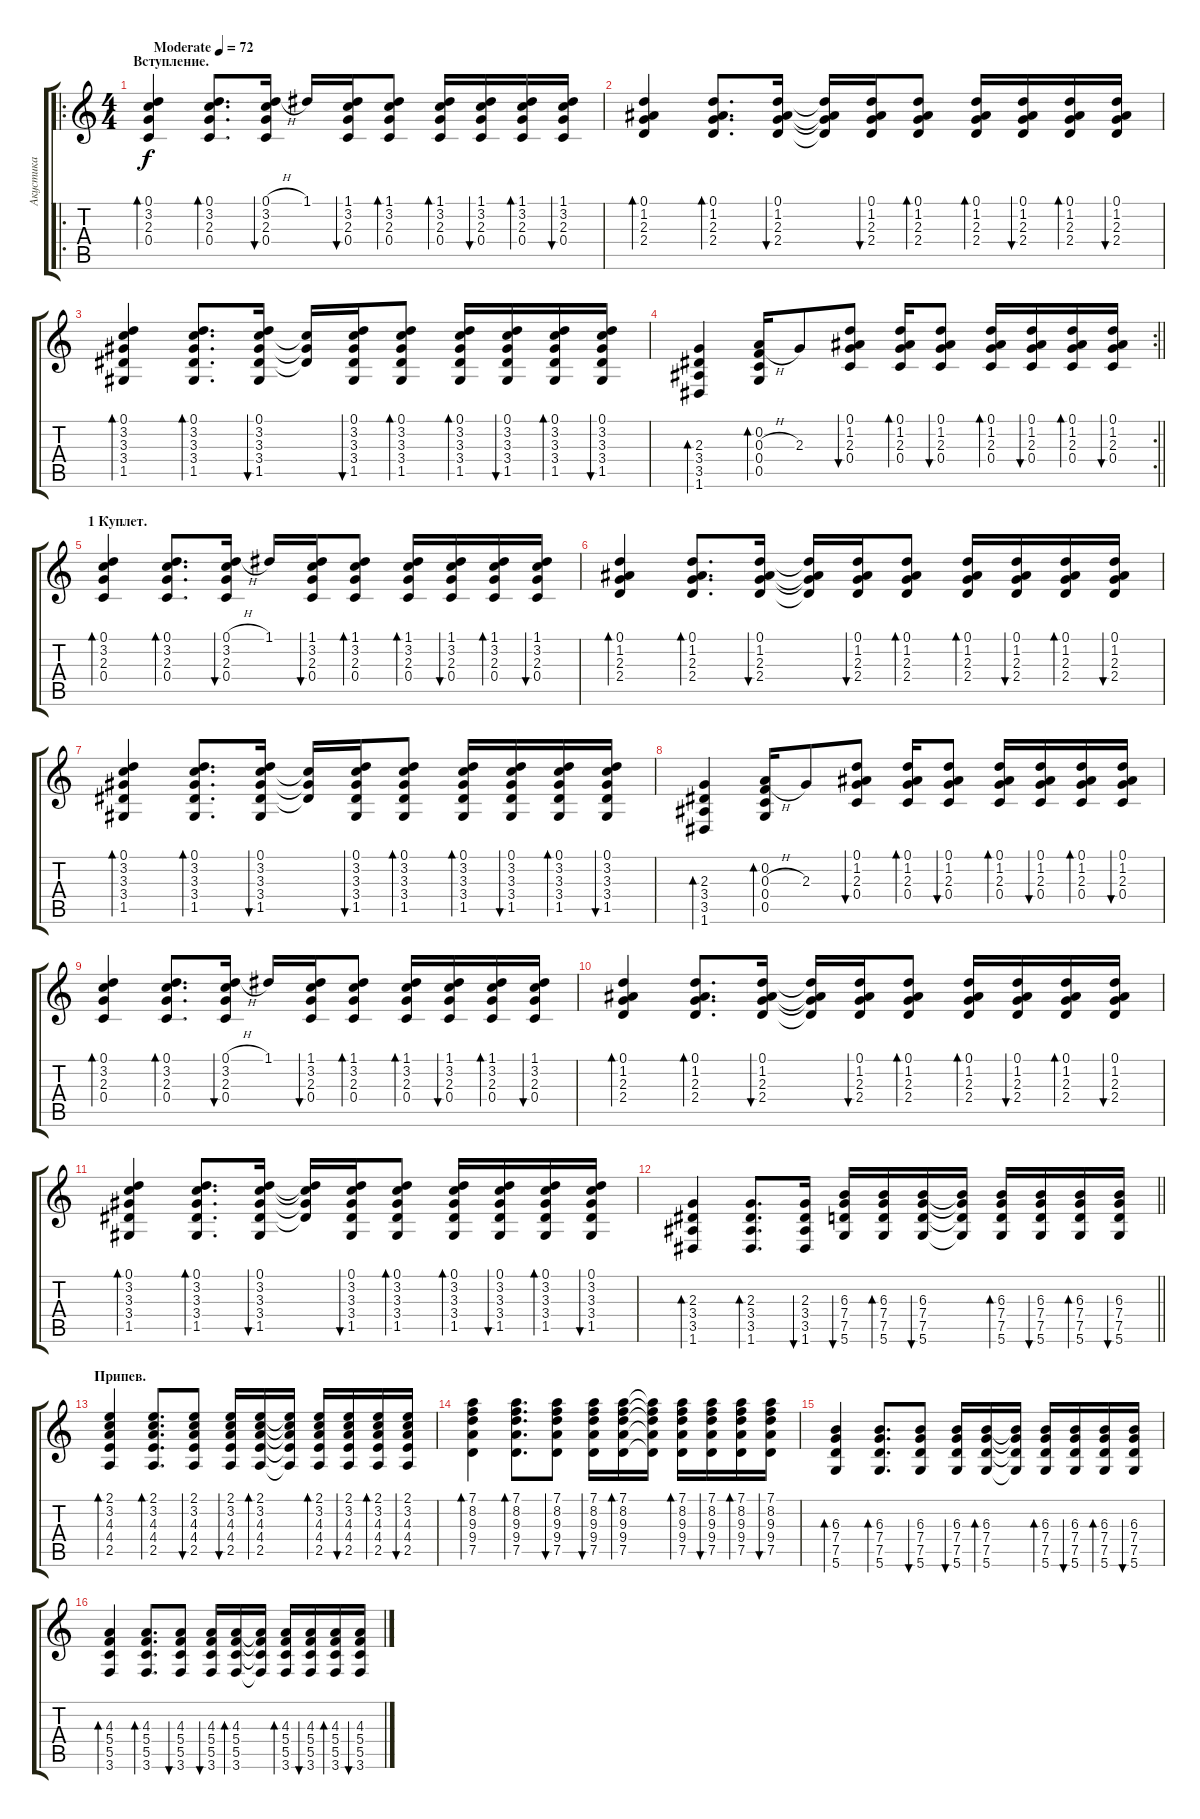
\track ("Акустика" "Акустика") {instrument acousticguitarsteel}
\staff {score tabs}
\tuning (D4 A3 F3 C3 G2 D2) {hide}
\ro
\ts (4 4)
\section ("" "Вступление.")
\tempo (72 "Moderate")
\clef g2
\ks c
(0.1 3.2 2.3 0.4).4{bd 30 dy f instrument acousticguitarsteel} (0.1 3.2 2.3 0.4).8{d bd 30} (0.1{h} 3.2 2.3 0.4).16{bu 30} 1.1.16 (1.1 3.2 2.3 0.4).16{bu 30} (1.1 3.2 2.3 0.4).8{bd 30} (1.1 3.2 2.3 0.4).16{bd 30} (1.1 3.2 2.3 0.4).16{bu 30} (1.1 3.2 2.3 0.4).16{bd 30} (1.1 3.2 2.3 0.4).16{bu 30} |
(0.1 1.2 2.3 2.4).4{bd 30} (0.1 1.2 2.3 2.4).8{d bd 30} (0.1 1.2 2.3 2.4).16{bu 30} (0.1{t} 1.2{t} 2.3{t} 2.4{t}).16 (0.1 1.2 2.3 2.4).16{bu 30} (0.1 1.2 2.3 2.4).8{bd 30} (0.1 1.2 2.3 2.4).16{bd 30} (0.1 1.2 2.3 2.4).16{bu 30} (0.1 1.2 2.3 2.4).16{bd 30} (0.1 1.2 2.3 2.4).16{bu 30} |
(0.1 3.2 3.3 3.4 1.5).4{bd 30} (0.1 3.2 3.3 3.4 1.5).8{d bd 30} (0.1 3.2 3.3 3.4 1.5).16{bu 30} (3.2{t} 3.3{t} 3.4{t}).16 (0.1 3.2 3.3 3.4 1.5).16{bu 30} (0.1 3.2 3.3 3.4 1.5).8{bd 30} (0.1 3.2 3.3 3.4 1.5).16{bd 30} (0.1 3.2 3.3 3.4 1.5).16{bu 30} (0.1 3.2 3.3 3.4 1.5).16{bd 30} (0.1 3.2 3.3 3.4 1.5).16{bu 30} |
\rc 2
\barLineRight lightlight
(2.3 3.4 3.5 1.6).4{bd 30} (0.2 0.3{h} 0.4 0.5).16{bd 30} 2.3.8 (0.1 1.2 2.3 0.4).8{bu 30} (0.1 1.2 2.3 0.4).16{bd 30} (0.1 1.2 2.3 0.4).8{bu 30} (0.1 1.2 2.3 0.4).16{bd 30} (0.1 1.2 2.3 0.4).16{bu 30} (0.1 1.2 2.3 0.4).16{bd 30} (0.1 1.2 2.3 0.4).16{bu 30} |
\section ("" "1 Куплет.")
(0.1 3.2 2.3 0.4).4{bd 30} (0.1 3.2 2.3 0.4).8{d bd 30} (0.1{h} 3.2 2.3 0.4).16{bu 30} 1.1.16 (1.1 3.2 2.3 0.4).16{bu 30} (1.1 3.2 2.3 0.4).8{bd 30} (1.1 3.2 2.3 0.4).16{bd 30} (1.1 3.2 2.3 0.4).16{bu 30} (1.1 3.2 2.3 0.4).16{bd 30} (1.1 3.2 2.3 0.4).16{bu 30} |
(0.1 1.2 2.3 2.4).4{bd 30} (0.1 1.2 2.3 2.4).8{d bd 30} (0.1 1.2 2.3 2.4).16{bu 30} (0.1{t} 1.2{t} 2.3{t} 2.4{t}).16 (0.1 1.2 2.3 2.4).16{bu 30} (0.1 1.2 2.3 2.4).8{bd 30} (0.1 1.2 2.3 2.4).16{bd 30} (0.1 1.2 2.3 2.4).16{bu 30} (0.1 1.2 2.3 2.4).16{bd 30} (0.1 1.2 2.3 2.4).16{bu 30} |
(0.1 3.2 3.3 3.4 1.5).4{bd 30} (0.1 3.2 3.3 3.4 1.5).8{d bd 30} (0.1 3.2 3.3 3.4 1.5).16{bu 30} (3.2{t} 3.3{t} 3.4{t}).16 (0.1 3.2 3.3 3.4 1.5).16{bu 30} (0.1 3.2 3.3 3.4 1.5).8{bd 30} (0.1 3.2 3.3 3.4 1.5).16{bd 30} (0.1 3.2 3.3 3.4 1.5).16{bu 30} (0.1 3.2 3.3 3.4 1.5).16{bd 30} (0.1 3.2 3.3 3.4 1.5).16{bu 30} |
(2.3 3.4 3.5 1.6).4{bd 30} (0.2 0.3{h} 0.4 0.5).16{bd 30} 2.3.8 (0.1 1.2 2.3 0.4).8{bu 30} (0.1 1.2 2.3 0.4).16{bd 30} (0.1 1.2 2.3 0.4).8{bu 30} (0.1 1.2 2.3 0.4).16{bd 30} (0.1 1.2 2.3 0.4).16{bu 30} (0.1 1.2 2.3 0.4).16{bd 30} (0.1 1.2 2.3 0.4).16{bu 30} |
(0.1 3.2 2.3 0.4).4{bd 30} (0.1 3.2 2.3 0.4).8{d bd 30} (0.1{h} 3.2 2.3 0.4).16{bu 30} 1.1.16 (1.1 3.2 2.3 0.4).16{bu 30} (1.1 3.2 2.3 0.4).8{bd 30} (1.1 3.2 2.3 0.4).16{bd 30} (1.1 3.2 2.3 0.4).16{bu 30} (1.1 3.2 2.3 0.4).16{bd 30} (1.1 3.2 2.3 0.4).16{bu 30} |
(0.1 1.2 2.3 2.4).4{bd 30} (0.1 1.2 2.3 2.4).8{d bd 30} (0.1 1.2 2.3 2.4).16{bu 30} (0.1{t} 1.2{t} 2.3{t} 2.4{t}).16 (0.1 1.2 2.3 2.4).16{bu 30} (0.1 1.2 2.3 2.4).8{bd 30} (0.1 1.2 2.3 2.4).16{bd 30} (0.1 1.2 2.3 2.4).16{bu 30} (0.1 1.2 2.3 2.4).16{bd 30} (0.1 1.2 2.3 2.4).16{bu 30} |
(0.1 3.2 3.3 3.4 1.5).4{bd 30} (0.1 3.2 3.3 3.4 1.5).8{d bd 30} (0.1 3.2 3.3 3.4 1.5).16{bu 30} (0.1{t} 3.2{t} 3.3{t} 3.4{t}).16 (0.1 3.2 3.3 3.4 1.5).16{bu 30} (0.1 3.2 3.3 3.4 1.5).8{bd 30} (0.1 3.2 3.3 3.4 1.5).16{bd 30} (0.1 3.2 3.3 3.4 1.5).16{bu 30} (0.1 3.2 3.3 3.4 1.5).16{bd 30} (0.1 3.2 3.3 3.4 1.5).16{bu 30} |
\barLineRight lightlight
(2.3 3.4 3.5 1.6).4{bd 30} (2.3 3.4 3.5 1.6).8{d bd 30} (2.3 3.4 3.5 1.6).16{bu 30} (6.3 7.4 7.5 5.6).16{bu 30} (6.3 7.4 7.5 5.6).16{bd 30} (6.3 7.4 7.5 5.6).16{bu 30} (6.3{t} 7.4{t} 7.5{t} 5.6{t}).16 (6.3 7.4 7.5 5.6).16{bd 30} (6.3 7.4 7.5 5.6).16{bu 30} (6.3 7.4 7.5 5.6).16{bd 30} (6.3 7.4 7.5 5.6).16{bu 30} |
\section ("" "Припев.")
(2.1 3.2 4.3 4.4 2.5).4{bd 30} (2.1 3.2 4.3 4.4 2.5).8{d bd 30} (2.1 3.2 4.3 4.4 2.5).8{bu 30} (2.1 3.2 4.3 4.4 2.5).16{bu 30} (2.1 3.2 4.3 4.4 2.5).16{bd 30} (2.1{t} 3.2{t} 4.3{t} 4.4{t} 2.5{t}).16 (2.1 3.2 4.3 4.4 2.5).16{bd 30} (2.1 3.2 4.3 4.4 2.5).16{bu 30} (2.1 3.2 4.3 4.4 2.5).16{bd 30} (2.1 3.2 4.3 4.4 2.5).16{bu 30} |
(7.1 8.2 9.3 9.4 7.5).4{bd 30} (7.1 8.2 9.3 9.4 7.5).8{d bd 30} (7.1 8.2 9.3 9.4 7.5).8{bu 30} (7.1 8.2 9.3 9.4 7.5).16{bu 30} (7.1 8.2 9.3 9.4 7.5).16{bd 30} (7.1{t} 8.2{t} 9.3{t} 9.4{t} 7.5{t}).16 (7.1 8.2 9.3 9.4 7.5).16{bd 30} (7.1 8.2 9.3 9.4 7.5).16{bu 30} (7.1 8.2 9.3 9.4 7.5).16{bd 30} (7.1 8.2 9.3 9.4 7.5).16{bu 30} |
(6.3 7.4 7.5 5.6).4{bd 30} (6.3 7.4 7.5 5.6).8{d bd 30} (6.3 7.4 7.5 5.6).8{bu 30} (6.3 7.4 7.5 5.6).16{bu 30} (6.3 7.4 7.5 5.6).16{bd 30} (6.3{t} 7.4{t} 7.5{t} 5.6{t}).16 (6.3 7.4 7.5 5.6).16{bd 30} (6.3 7.4 7.5 5.6).16{bu 30} (6.3 7.4 7.5 5.6).16{bd 30} (6.3 7.4 7.5 5.6).16{bu 30} |
(4.3 5.4 5.5 3.6).4{bd 30} (4.3 5.4 5.5 3.6).8{d bd 30} (4.3 5.4 5.5 3.6).8{bu 30} (4.3 5.4 5.5 3.6).16{bu 30} (4.3 5.4 5.5 3.6).16{bd 30} (4.3{t} 5.4{t} 5.5{t} 3.6{t}).16 (4.3 5.4 5.5 3.6).16{bd 30} (4.3 5.4 5.5 3.6).16{bu 30} (4.3 5.4 5.5 3.6).16{bd 30} (4.3 5.4 5.5 3.6).16{bu 30}
